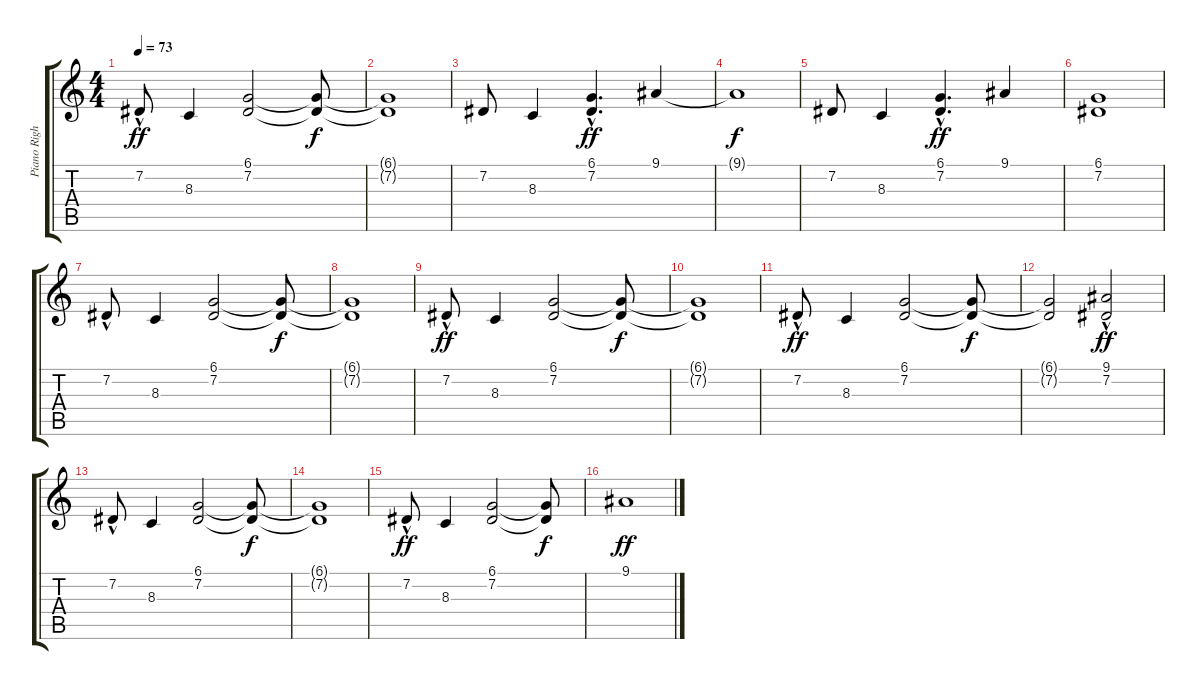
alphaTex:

\track ("Piano Right" "Piano Righ") {instrument acousticgrandpiano}
\staff {score tabs}
\tuning (Db4 Ab3 E3 B2 Gb2 Db2) {hide}
\ts (4 4)
\tempo 73
\clef g2
\ks c
7.2{hac}.8{dy ff instrument acousticgrandpiano} 8.3.4 (6.1 7.2).2 (6.1{t} 7.2{t}).8{dy f} |
(6.1{t} 7.2{t}).1 |
7.2.8 8.3.4 (6.1{hac} 7.2).4{d dy ff} 9.1.4 |
9.1{t}.1{dy f} |
7.2.8 8.3.4 (6.1{hac} 7.2).4{d dy ff} 9.1.4 |
(6.1 7.2).1 |
7.2{hac}.8 8.3.4 (6.1 7.2).2 (6.1{t} 7.2{t}).8{dy f} |
(6.1{t} 7.2{t}).1 |
7.2{hac}.8{dy ff} 8.3.4 (6.1 7.2).2 (6.1{t} 7.2{t}).8{dy f} |
(6.1{t} 7.2{t}).1 |
7.2{hac}.8{dy ff} 8.3.4 (6.1 7.2).2 (6.1{t} 7.2{t}).8{dy f} |
(6.1{t} 7.2{t}).2 (9.1{hac} 7.2).2{dy ff} |
7.2{hac}.8 8.3.4 (6.1 7.2).2 (6.1{t} 7.2{t}).8{dy f} |
(6.1{t} 7.2{t}).1 |
7.2{hac}.8{dy ff} 8.3.4 (6.1 7.2).2 (6.1{t} 7.2{t}).8{dy f} |
9.1.1{dy ff}
